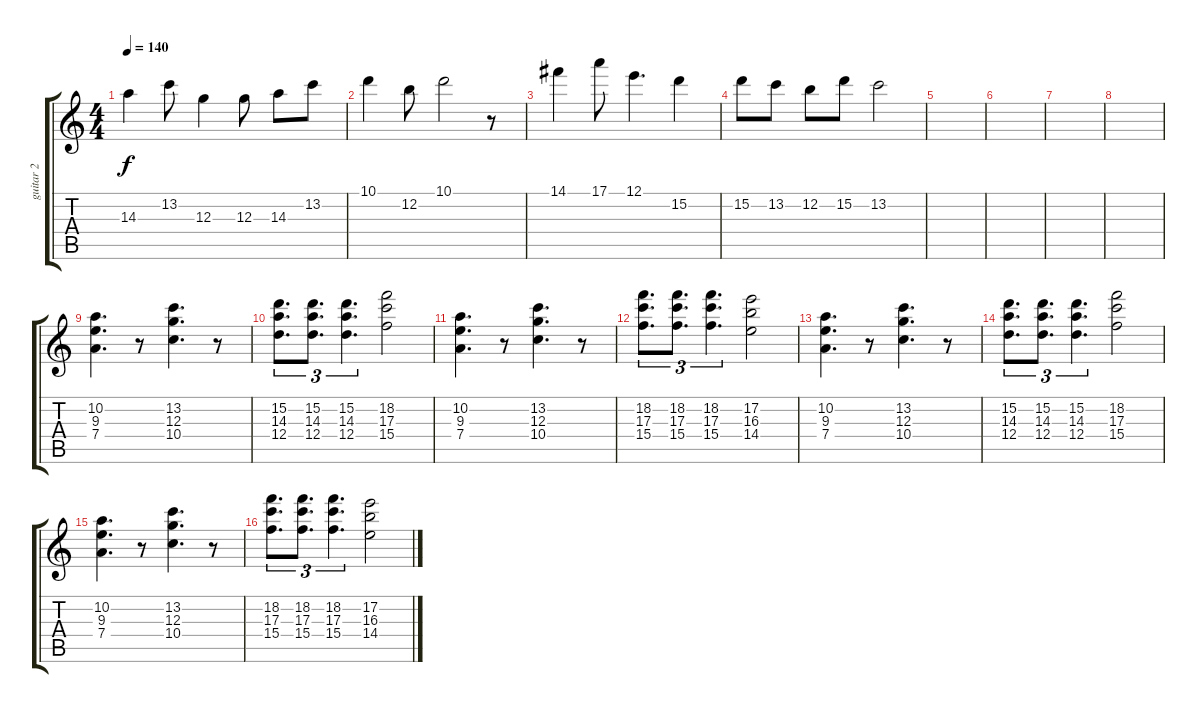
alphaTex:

\track ("guitar 2" "guitar 2") {instrument distortionguitar}
\staff {score tabs}
\tuning (E4 B3 G3 D3 A2 E2) {hide}
\ts (4 4)
\tempo 140
\clef g2
\ks c
14.3.4{dy f} 13.2.8 12.3.4 12.3.8 14.3.8 13.2.8 |
10.1.4 12.2.8 10.1.2 r.8 |
14.1.4 17.1.8 12.1.4{d} 15.2.4 |
15.2.8 13.2.8 12.2.8 15.2.8 13.2.2 |
|
|
|
|
(10.2 9.3 7.4).4{d} r.8 (13.2 12.3 10.4).4{d} r.8 |
(15.2 14.3 12.4).8{d tu (3 2)} (15.2 14.3 12.4).8{d tu (3 2)} (15.2 14.3 12.4).4{d tu (3 2)} (18.2 17.3 15.4).2 |
(10.2 9.3 7.4).4{d} r.8 (13.2 12.3 10.4).4{d} r.8 |
(18.2 17.3 15.4).8{d tu (3 2)} (18.2 17.3 15.4).8{d tu (3 2)} (18.2 17.3 15.4).4{d tu (3 2)} (17.2 16.3 14.4).2 |
(10.2 9.3 7.4).4{d} r.8 (13.2 12.3 10.4).4{d} r.8 |
(15.2 14.3 12.4).8{d tu (3 2)} (15.2 14.3 12.4).8{d tu (3 2)} (15.2 14.3 12.4).4{d tu (3 2)} (18.2 17.3 15.4).2 |
(10.2 9.3 7.4).4{d} r.8 (13.2 12.3 10.4).4{d} r.8 |
(18.2 17.3 15.4).8{d tu (3 2)} (18.2 17.3 15.4).8{d tu (3 2)} (18.2 17.3 15.4).4{d tu (3 2)} (17.2 16.3 14.4).2
